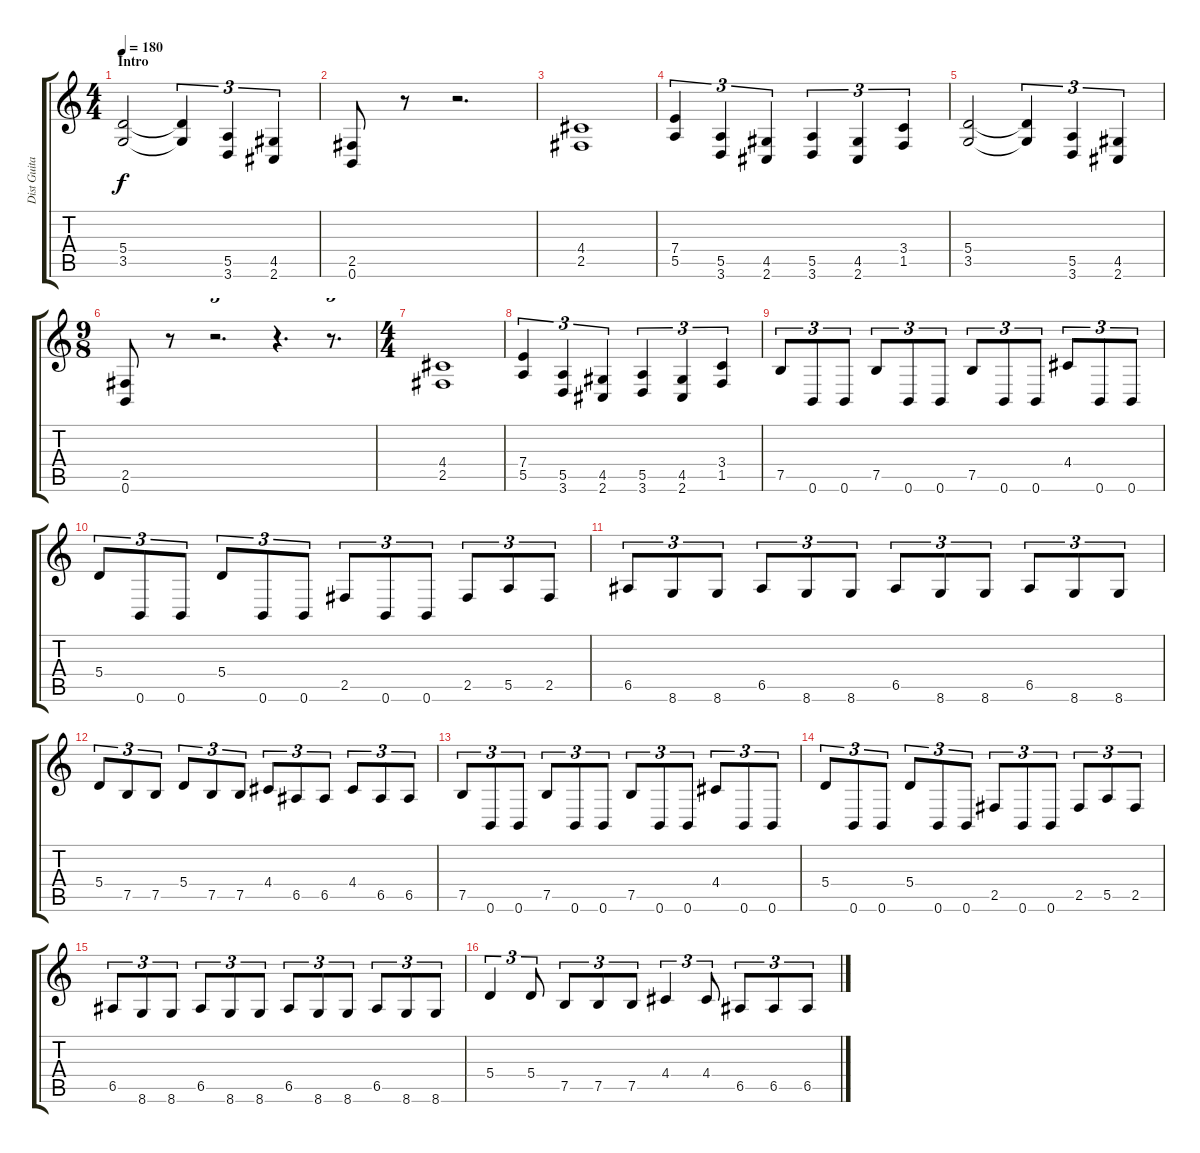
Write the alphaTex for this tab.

\track ("Dist Guitar 2" "Dist Guita") {instrument distortionguitar}
\staff {score tabs}
\tuning (B3 Gb3 D3 A2 E2 B1) {hide}
\ts (4 4)
\section ("" "Intro")
\tempo 180
\clef g2
\ks c
(5.4 3.5).2{dy f instrument distortionguitar} (5.4{t} 3.5{t}).4{tu (3 2)} (5.5 3.6).4{tu (3 2)} (4.5 2.6).4{tu (3 2)} |
(2.5 0.6).8 r.8 r.2{d} |
(4.4 2.5).1 |
(7.4 5.5).4{tu (3 2)} (5.5 3.6).4{tu (3 2)} (4.5 2.6).4{tu (3 2)} (5.5 3.6).4{tu (3 2)} (4.5 2.6).4{tu (3 2)} (3.4 1.5).4{tu (3 2)} |
(5.4 3.5).2 (5.4{t} 3.5{t}).4{tu (3 2)} (5.5 3.6).4{tu (3 2)} (4.5 2.6).4{tu (3 2)} |
\ts (9 8)
(2.5 0.6).8 r.8 r.2{d tu (3 2)} r.4{d tu (3 2)} r.8{d tu (3 2)} |
\ts (4 4)
(4.4 2.5).1 |
(7.4 5.5).4{tu (3 2)} (5.5 3.6).4{tu (3 2)} (4.5 2.6).4{tu (3 2)} (5.5 3.6).4{tu (3 2)} (4.5 2.6).4{tu (3 2)} (3.4 1.5).4{tu (3 2)} |
7.5.8{tu (3 2)} 0.6.8{tu (3 2)} 0.6.8{tu (3 2)} 7.5.8{tu (3 2)} 0.6.8{tu (3 2)} 0.6.8{tu (3 2)} 7.5.8{tu (3 2)} 0.6.8{tu (3 2)} 0.6.8{tu (3 2)} 4.4.8{tu (3 2)} 0.6.8{tu (3 2)} 0.6.8{tu (3 2)} |
5.4.8{tu (3 2)} 0.6.8{tu (3 2)} 0.6.8{tu (3 2)} 5.4.8{tu (3 2)} 0.6.8{tu (3 2)} 0.6.8{tu (3 2)} 2.5.8{tu (3 2)} 0.6.8{tu (3 2)} 0.6.8{tu (3 2)} 2.5.8{tu (3 2)} 5.5.8{tu (3 2)} 2.5.8{tu (3 2)} |
6.5.8{tu (3 2)} 8.6.8{tu (3 2)} 8.6.8{tu (3 2)} 6.5.8{tu (3 2)} 8.6.8{tu (3 2)} 8.6.8{tu (3 2)} 6.5.8{tu (3 2)} 8.6.8{tu (3 2)} 8.6.8{tu (3 2)} 6.5.8{tu (3 2)} 8.6.8{tu (3 2)} 8.6.8{tu (3 2)} |
5.4.8{tu (3 2)} 7.5.8{tu (3 2)} 7.5.8{tu (3 2)} 5.4.8{tu (3 2)} 7.5.8{tu (3 2)} 7.5.8{tu (3 2)} 4.4.8{tu (3 2)} 6.5.8{tu (3 2)} 6.5.8{tu (3 2)} 4.4.8{tu (3 2)} 6.5.8{tu (3 2)} 6.5.8{tu (3 2)} |
7.5.8{tu (3 2)} 0.6.8{tu (3 2)} 0.6.8{tu (3 2)} 7.5.8{tu (3 2)} 0.6.8{tu (3 2)} 0.6.8{tu (3 2)} 7.5.8{tu (3 2)} 0.6.8{tu (3 2)} 0.6.8{tu (3 2)} 4.4.8{tu (3 2)} 0.6.8{tu (3 2)} 0.6.8{tu (3 2)} |
5.4.8{tu (3 2)} 0.6.8{tu (3 2)} 0.6.8{tu (3 2)} 5.4.8{tu (3 2)} 0.6.8{tu (3 2)} 0.6.8{tu (3 2)} 2.5.8{tu (3 2)} 0.6.8{tu (3 2)} 0.6.8{tu (3 2)} 2.5.8{tu (3 2)} 5.5.8{tu (3 2)} 2.5.8{tu (3 2)} |
6.5.8{tu (3 2)} 8.6.8{tu (3 2)} 8.6.8{tu (3 2)} 6.5.8{tu (3 2)} 8.6.8{tu (3 2)} 8.6.8{tu (3 2)} 6.5.8{tu (3 2)} 8.6.8{tu (3 2)} 8.6.8{tu (3 2)} 6.5.8{tu (3 2)} 8.6.8{tu (3 2)} 8.6.8{tu (3 2)} |
5.4.4{tu (3 2)} 5.4.8{tu (3 2)} 7.5.8{tu (3 2)} 7.5.8{tu (3 2)} 7.5.8{tu (3 2)} 4.4.4{tu (3 2)} 4.4.8{tu (3 2)} 6.5.8{tu (3 2)} 6.5.8{tu (3 2)} 6.5.8{tu (3 2)}
